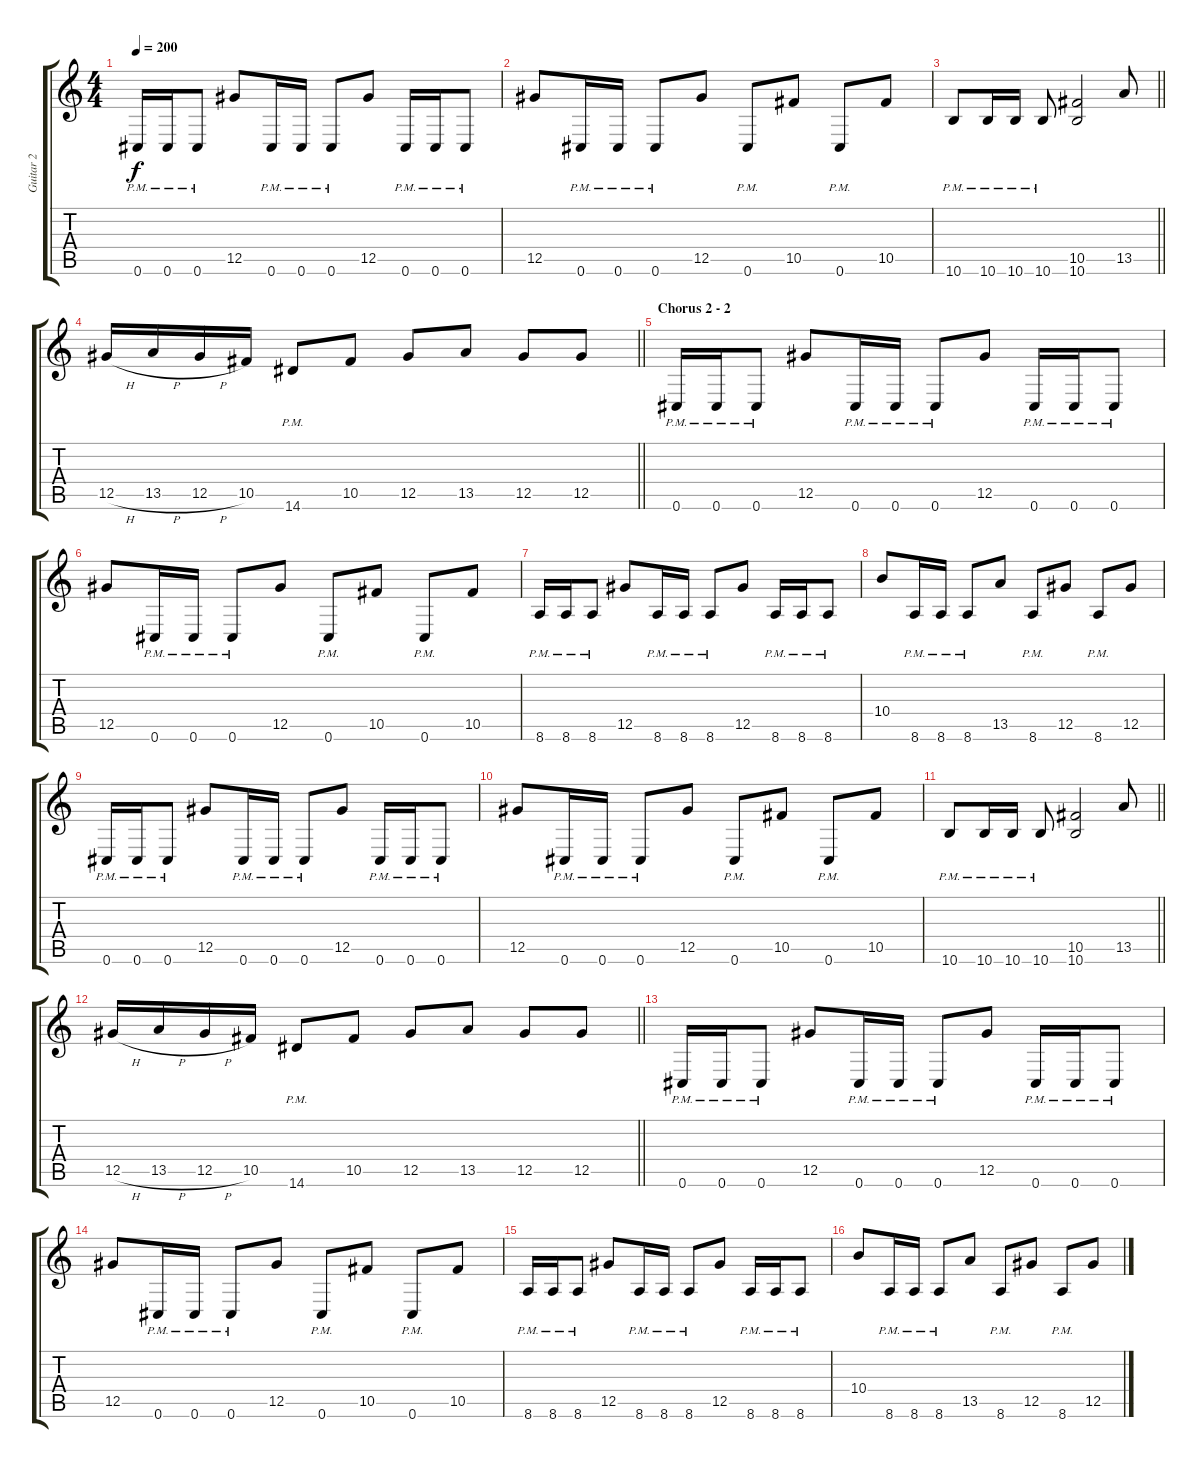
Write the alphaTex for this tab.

\track ("Guitar 2" "Guitar 2") {instrument distortionguitar}
\staff {score tabs}
\tuning (Eb4 Bb3 Gb3 Db3 Ab2 Db2) {hide}
\ts (4 4)
\tempo 200
\clef g2
\ks c
0.6{pm}.16{dy f} 0.6{pm}.16 0.6{pm}.8 12.5.8 0.6{pm}.16 0.6{pm}.16 0.6{pm}.8 12.5.8 0.6{pm}.16 0.6{pm}.16 0.6{pm}.8 |
12.5.8 0.6{pm}.16 0.6{pm}.16 0.6{pm}.8 12.5.8 0.6{pm}.8 10.5.8 0.6{pm}.8 10.5.8 |
\barLineRight lightlight
10.6{pm}.8 10.6{pm}.16 10.6{pm}.16 10.6{pm}.8 (10.5 10.6).2 13.5.8 |
\barLineRight lightlight
12.5{h}.16 13.5{h}.16 12.5{h}.16 10.5.16 14.6{pm}.8 10.5.8 12.5.8 13.5.8 12.5.8 12.5.8 |
\section ("" "Chorus 2 - 2")
0.6{pm}.16 0.6{pm}.16 0.6{pm}.8 12.5.8 0.6{pm}.16 0.6{pm}.16 0.6{pm}.8 12.5.8 0.6{pm}.16 0.6{pm}.16 0.6{pm}.8 |
12.5.8 0.6{pm}.16 0.6{pm}.16 0.6{pm}.8 12.5.8 0.6{pm}.8 10.5.8 0.6{pm}.8 10.5.8 |
8.6{pm}.16 8.6{pm}.16 8.6{pm}.8 12.5.8 8.6{pm}.16 8.6{pm}.16 8.6{pm}.8 12.5.8 8.6{pm}.16 8.6{pm}.16 8.6{pm}.8 |
10.4.8 8.6{pm}.16 8.6{pm}.16 8.6{pm}.8 13.5.8 8.6{pm}.8 12.5.8 8.6{pm}.8 12.5.8 |
0.6{pm}.16 0.6{pm}.16 0.6{pm}.8 12.5.8 0.6{pm}.16 0.6{pm}.16 0.6{pm}.8 12.5.8 0.6{pm}.16 0.6{pm}.16 0.6{pm}.8 |
12.5.8 0.6{pm}.16 0.6{pm}.16 0.6{pm}.8 12.5.8 0.6{pm}.8 10.5.8 0.6{pm}.8 10.5.8 |
\barLineRight lightlight
10.6{pm}.8 10.6{pm}.16 10.6{pm}.16 10.6{pm}.8 (10.5 10.6).2 13.5.8 |
\barLineRight lightlight
12.5{h}.16 13.5{h}.16 12.5{h}.16 10.5.16 14.6{pm}.8 10.5.8 12.5.8 13.5.8 12.5.8 12.5.8 |
0.6{pm}.16 0.6{pm}.16 0.6{pm}.8 12.5.8 0.6{pm}.16 0.6{pm}.16 0.6{pm}.8 12.5.8 0.6{pm}.16 0.6{pm}.16 0.6{pm}.8 |
12.5.8 0.6{pm}.16 0.6{pm}.16 0.6{pm}.8 12.5.8 0.6{pm}.8 10.5.8 0.6{pm}.8 10.5.8 |
8.6{pm}.16 8.6{pm}.16 8.6{pm}.8 12.5.8 8.6{pm}.16 8.6{pm}.16 8.6{pm}.8 12.5.8 8.6{pm}.16 8.6{pm}.16 8.6{pm}.8 |
10.4.8 8.6{pm}.16 8.6{pm}.16 8.6{pm}.8 13.5.8 8.6{pm}.8 12.5.8 8.6{pm}.8 12.5.8
